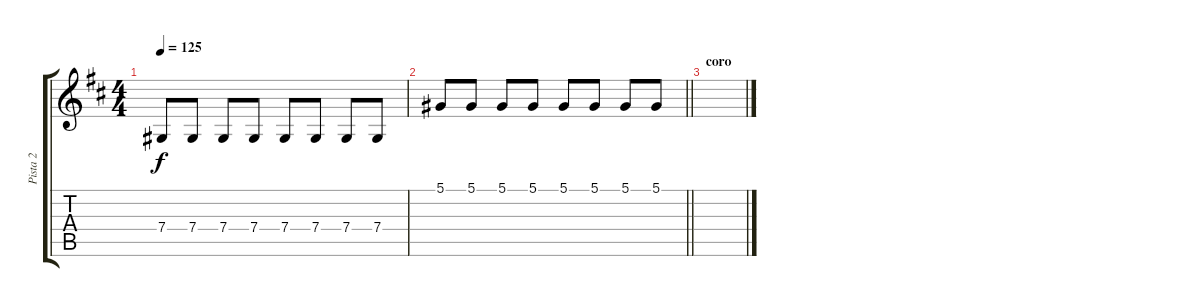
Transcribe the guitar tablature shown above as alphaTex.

\track ("Pista 2" "Pista 2") {instrument recorder}
\staff {score tabs}
\tuning (Eb4 Bb3 Gb3 Db3 Ab2 Eb2) {hide}
\ts (4 4)
\tempo 125
\clef g2
\ks d
7.4.8{dy f} 7.4.8 7.4.8 7.4.8 7.4.8 7.4.8 7.4.8 7.4.8 |
\barLineRight lightlight
5.1.8 5.1.8 5.1.8 5.1.8 5.1.8 5.1.8 5.1.8 5.1.8 |
\section ("" "coro")
